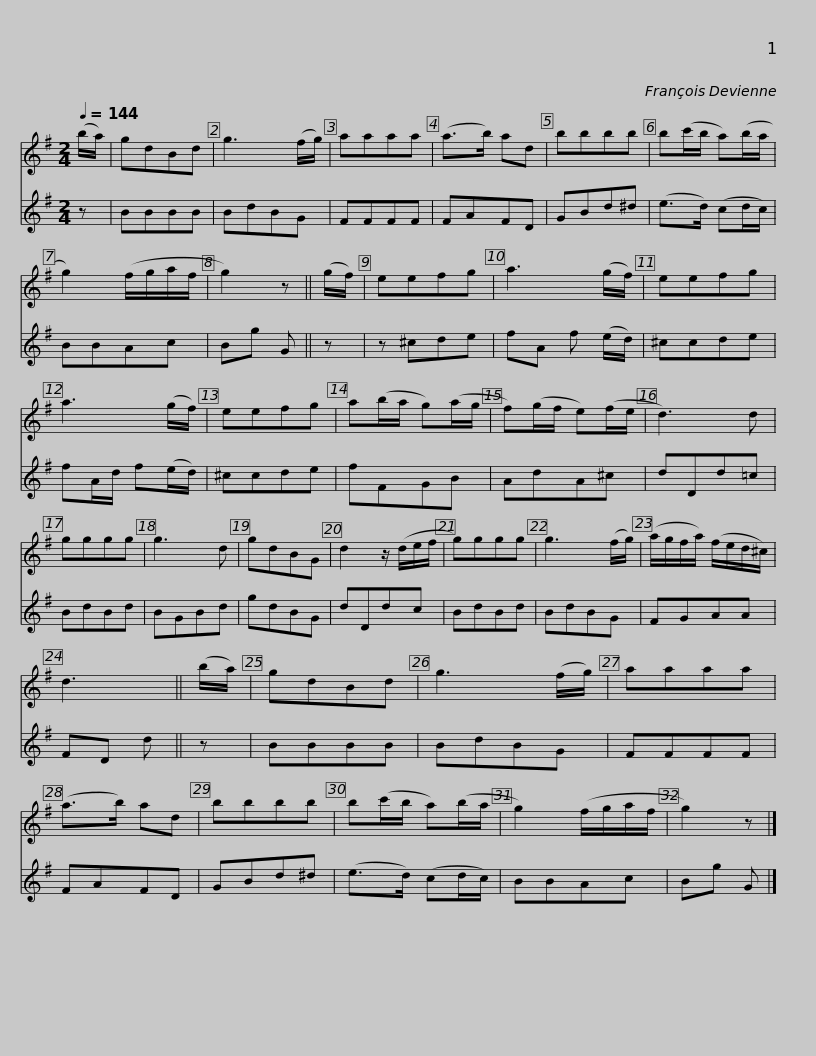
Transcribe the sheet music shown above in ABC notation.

X:1
%%score 1 2
L:1/8
Q:1/4=144
M:2/4
I:linebreak $
K:G
V:1 treble
V:2 treble
V:1
 (b/a/) | gdBd | g3 (f/g/) | aaaa | (a>b) ad | %5
 bbbb | b(c'/b/ a)(b/a/ | g2) (f/g/a/f/ |$ g2) z || (g/f/) | %10
 eefg | a3 (g/f/) | eefg | a3 (g/f/) | eefg | %15
 a(b/a/ g)(a/g/ | f)(g/f/ e)(f/e/ |$ d3) d | gggg | g3 d | %20
 gdBG | d2 z/ (d/e/f/ | g)ggg | g3 (f/g/) | (a/g/f/a/) (f/e/d/^c/) | %25
 d3 || (b/a/) |$ gdBd | g3 (f/g/) | aaaa | %30
 (a>b) ad | bbbb | b(c'/b/ a)(b/a/ | g2) (f/g/a/f/ | g2) z |] %35
V:2
 z | BBBB | BdBG | FFFF | FAFD | %5
 GBd^d | (e>d) (cd/c/) | BBAc |$ Bg G || z | %10
 z ^cde | fA f (e/d/) | ^ccde | fA/d/ f(e/d/) | ^ccde | %15
 fFGB | AdA^c |$ dDd=c | BdBd | BGBd | %20
 gdBG | dDdc | BdBd | BdBG | FGAA | %25
 FD d || z |$ BBBB | BdBG | FFFF | %30
 FAFD | GBd^d | (e>d) (cd/c/) | BBAc | Bg G |] %35
